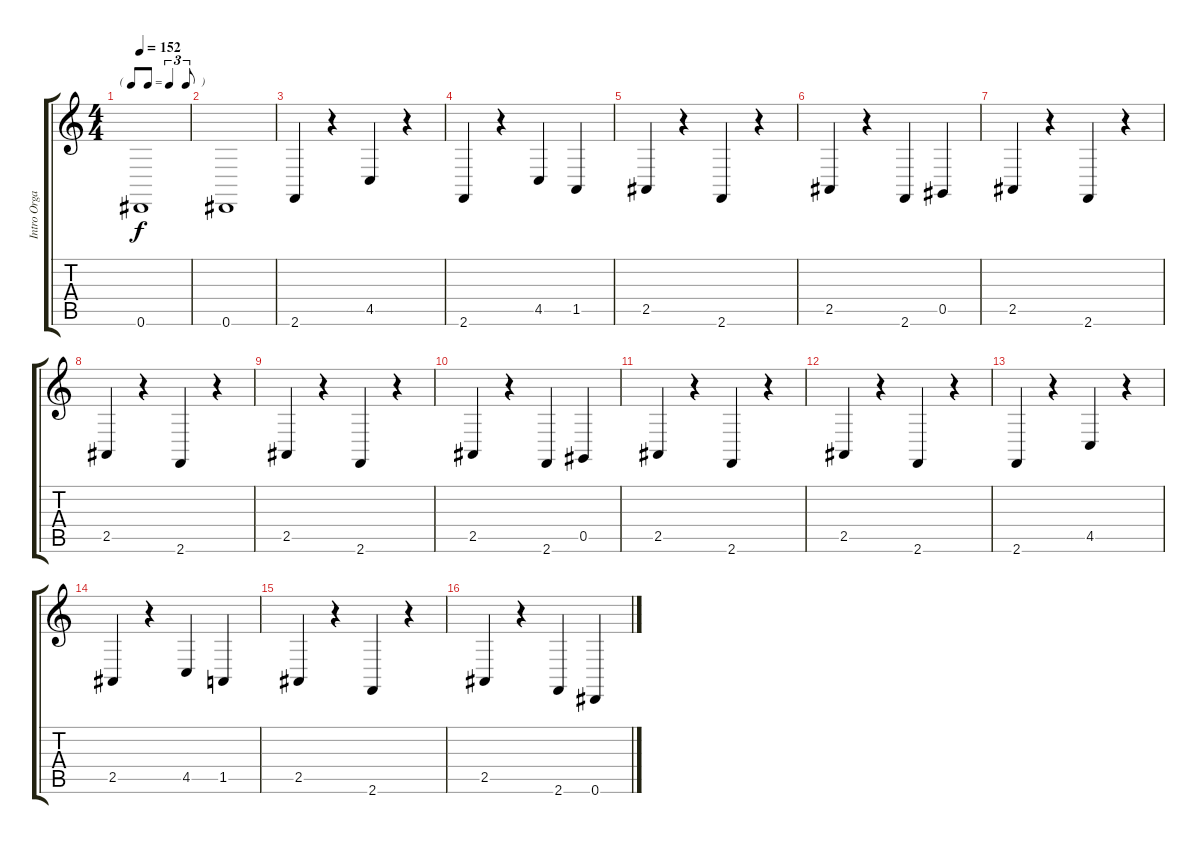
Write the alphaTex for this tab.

\track ("Intro Organ + Bass" "Intro Orga") {instrument churchorgan}
\staff {score tabs}
\tuning (Eb4 Bb3 Gb3 Db3 Ab2 Eb2) {hide}
\ts (4 4)
\tf triplet8th
\tempo 152
\clef g2
\ks c
0.6.1{dy f} |
0.6.1 |
2.6.4 r.4 4.5.4 r.4 |
2.6.4 r.4 4.5.4 1.5.4 |
2.5.4 r.4 2.6.4 r.4 |
2.5.4 r.4 2.6.4 0.5.4 |
2.5.4 r.4 2.6.4 r.4 |
2.5.4 r.4 2.6.4 r.4 |
2.5.4 r.4 2.6.4 r.4 |
2.5.4 r.4 2.6.4 0.5.4 |
2.5.4 r.4 2.6.4 r.4 |
2.5.4 r.4 2.6.4 r.4 |
2.6.4 r.4 4.5.4 r.4 |
2.5.4 r.4 4.5.4 1.5.4 |
2.5.4 r.4 2.6.4 r.4 |
2.5.4 r.4 2.6.4 0.6.4
